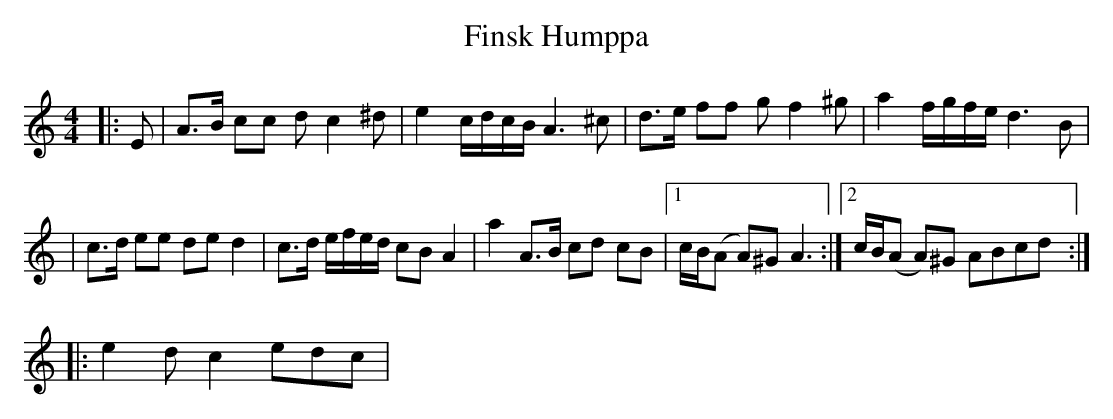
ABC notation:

X:1
T:Finsk Humppa
M:4/4
L:1/8
K:Am
|: E | A>B cc dc2^d | e2 c/d/c/B/ A3^c | d>e ff gf2^g | a2 f/g/f/e/ d3B |
|c>d ee de d2 | c>d e/f/e/d/ cB A2 | a2 A>B cd cB |1 c/B/(A A)^G A3 :|2 c/B/(A A)^G ABcd :|
|:e2dc2edc |
